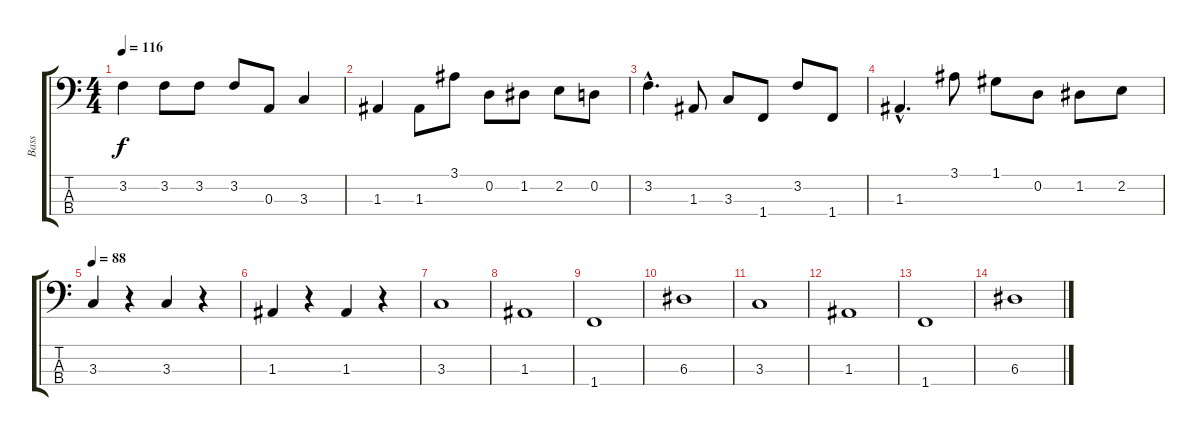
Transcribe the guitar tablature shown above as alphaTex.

\track ("Bass" "Bass") {instrument electricbasspick}
\staff {score tabs}
\tuning (G2 D2 A1 E1) {hide}
\ts (4 4)
\tempo 116
\clef f4
\ks c
3.2.4{dy f} 3.2.8 3.2.8 3.2.8 0.3.8 3.3.4 |
1.3.4 1.3.8 3.1.8 0.2.8 1.2.8 2.2.8 0.2.8 |
3.2{hac}.4{d} 1.3.8 3.3.8 1.4.8 3.2.8 1.4.8 |
1.3{hac}.4{d} 3.1.8 1.1.8 0.2.8 1.2.8 2.2.8 |
\tempo 88
3.3.4 r.4 3.3.4 r.4 |
1.3.4 r.4 1.3.4 r.4 |
3.3.1 |
1.3.1 |
1.4.1 |
6.3.1 |
3.3.1 |
1.3.1 |
1.4.1 |
6.3.1
